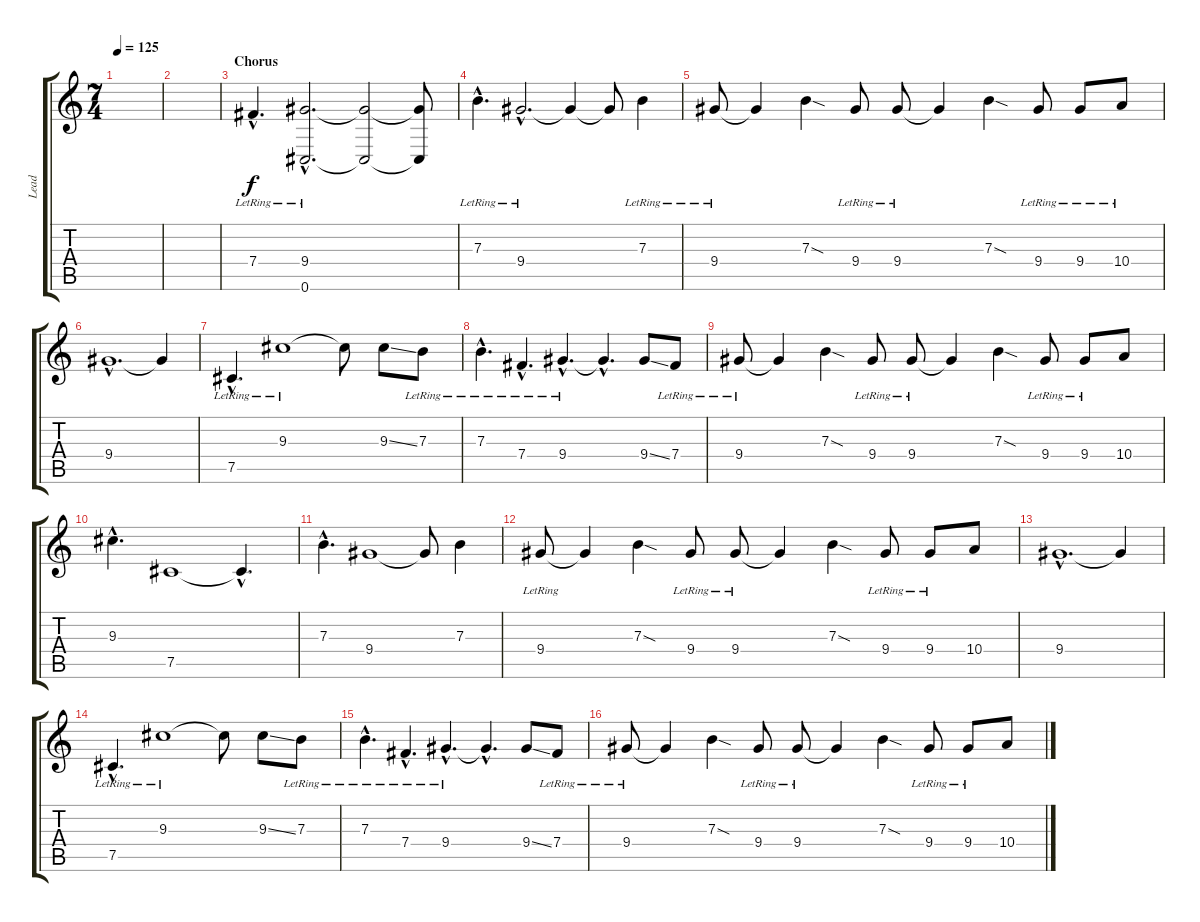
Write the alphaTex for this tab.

\track ("Lead" "Lead") {instrument overdrivenguitar}
\staff {score tabs}
\tuning (Db4 Ab3 E3 B2 Gb2 Db2) {hide}
\ts (7 4)
\tempo 125
\clef g2
\ks c
|
|
\section ("" "Chorus")
7.4{hac lr}.4{d} (9.4{hac lr} 0.6{hac lr}).2{d} (9.4{t} 0.6{t}).2 (9.4{t} 0.6{t}).8 |
7.3{hac lr}.4{d} 9.4{hac lr}.2{d} 9.4{t}.4 9.4{t}.8 7.3{lr}.4 |
9.4{lr}.8 9.4{t}.4 7.3{sod}.4 9.4{lr}.8 9.4{lr}.8 9.4{t}.4 7.3{sod}.4 9.4{lr}.8 9.4{lr}.8 10.4{lr}.8 |
9.4{hac}.1{d} 9.4{t}.4 |
7.5{hac lr}.4{d} 9.3{lr}.1 9.3{t}.8 9.3{ss}.8 7.3{lr}.8 |
7.3{hac lr}.4{d} 7.4{hac lr}.4{d} 9.4{hac lr}.4{d} 9.4{hac t}.4{d} 9.4{ss}.8 7.4{lr}.8 |
9.4{lr}.8 9.4{t}.4 7.3{sod}.4 9.4{lr}.8 9.4{lr}.8 9.4{t}.4 7.3{sod}.4 9.4{lr}.8 9.4{lr}.8 10.4.8 |
9.3{hac}.4{d} 7.5.1 7.5{hac t}.4{d} |
7.3{hac}.4{d} 9.4.1 9.4{t}.8 7.3.4 |
9.4{lr}.8 9.4{t}.4 7.3{sod}.4 9.4{lr}.8 9.4{lr}.8 9.4{t}.4 7.3{sod}.4 9.4{lr}.8 9.4{lr}.8 10.4.8 |
9.4{hac}.1{d} 9.4{t}.4 |
7.5{hac lr}.4{d} 9.3{lr}.1 9.3{t}.8 9.3{ss}.8 7.3{lr}.8 |
7.3{hac lr}.4{d} 7.4{hac lr}.4{d} 9.4{hac lr}.4{d} 9.4{hac t}.4{d} 9.4{ss}.8 7.4{lr}.8 |
9.4{lr}.8 9.4{t}.4 7.3{sod}.4 9.4{lr}.8 9.4{lr}.8 9.4{t}.4 7.3{sod}.4 9.4{lr}.8 9.4{lr}.8 10.4.8
